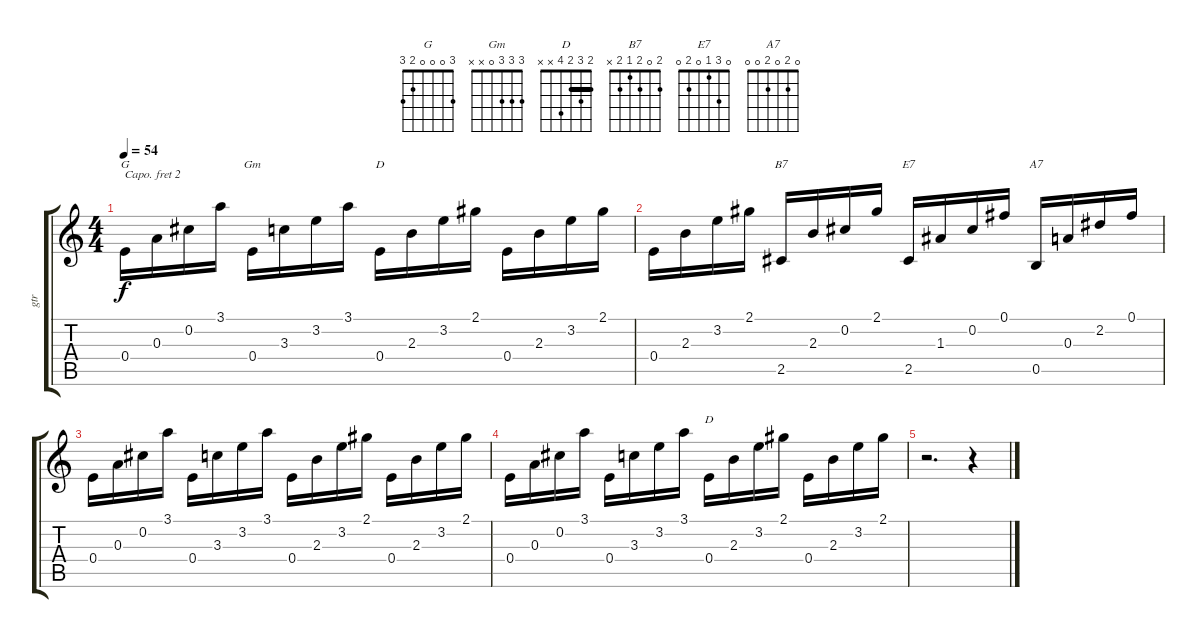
\track ("gtr" "gtr") {instrument acousticguitarnylon}
\staff {score tabs}
\capo 2
\tuning (E4 B3 G3 D3 A2 E2) {hide}
\chord ("G" 3 0 0 0 2 3)
\chord ("Gm" 3 3 3 0 x x)
\chord ("D" 2 3 2 0 0 x)
\chord ("B7" 2 0 2 1 2 x)
\chord ("E7" 0 3 1 0 2 0)
\chord ("A7" 0 2 0 2 0 0)
\chord ("D" 2 3 2 4 x x) {barre 2}
\ts (4 4)
\tempo 54
\clef g2
\ks c
0.4.16{ch "G" dy f} 0.3.16 0.2.16 3.1.16 0.4.16{ch "Gm"} 3.3.16 3.2.16 3.1.16 0.4.16{ch "D"} 2.3.16 3.2.16 2.1.16 0.4.16 2.3.16 3.2.16 2.1.16 |
0.4.16 2.3.16 3.2.16 2.1.16 2.5.16{ch "B7"} 2.3.16 0.2.16 2.1.16 2.5.16{ch "E7"} 1.3.16 0.2.16 0.1.16 0.5.16{ch "A7"} 0.3.16 2.2.16 0.1.16 |
0.4.16 0.3.16 0.2.16 3.1.16 0.4.16 3.3.16 3.2.16 3.1.16 0.4.16 2.3.16 3.2.16 2.1.16 0.4.16 2.3.16 3.2.16 2.1.16 |
0.4.16 0.3.16 0.2.16 3.1.16 0.4.16 3.3.16 3.2.16 3.1.16 0.4.16{ch "D"} 2.3.16 3.2.16 2.1.16 0.4.16 2.3.16 3.2.16 2.1.16 |
r.2{d} r.4
